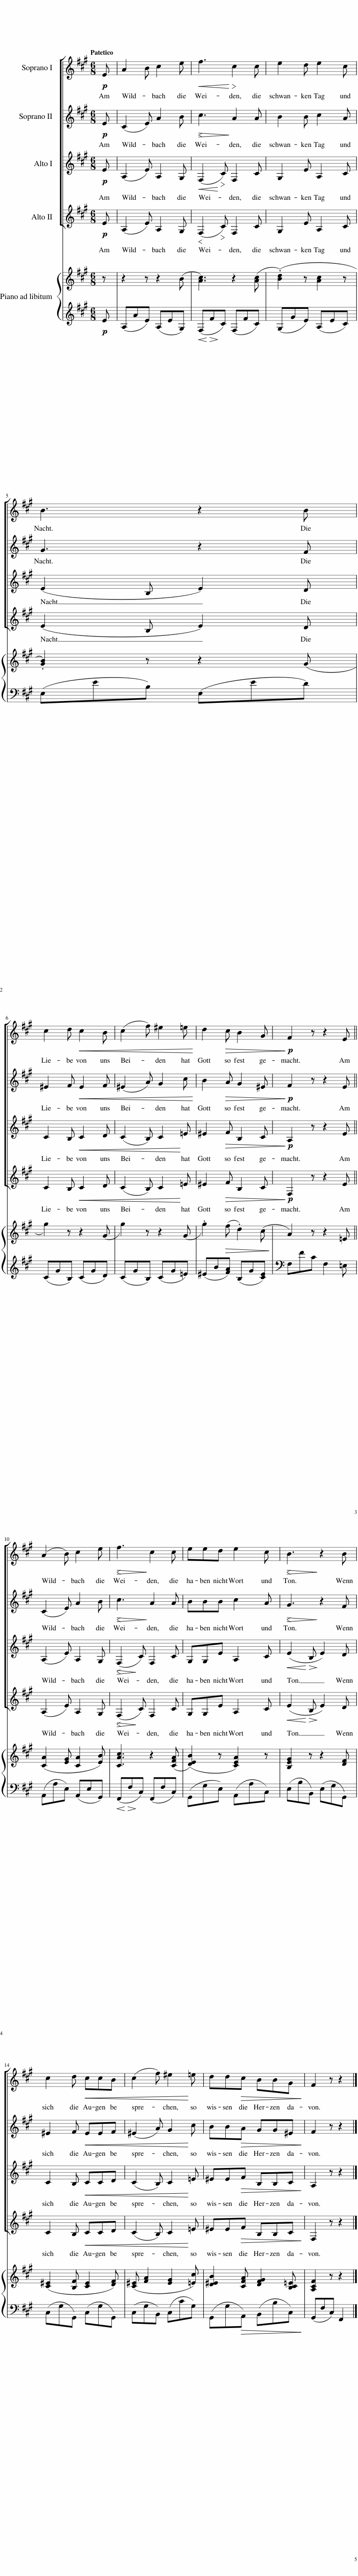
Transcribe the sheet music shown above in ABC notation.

X:1
%%score [ 1 2 3 4 ] { 5 | 6 }
L:1/8
Q:1/4=75
M:6/8
I:linebreak $
K:A
V:1 treble
V:2 treble
V:3 treble
V:4 treble
V:5 treble
V:6 treble
V:1
!p! E | A2 B c2 e |!<(! f3!<)!!>)!!>(! c2 c | e2 d e2 c |$ B3 z2 B |$ %5
 c2 d!<(! c2 B | (c2 f) ^e2 =e!<)! | d2!>(! c B2 G!>)! |!p! F2 z z2 E ||$ (A2 B) c2 e | %10
!<(!!>(! f3!>)! c2 c!<)! | eed e2 c |!<(!!>(! B3!>)! z2 B!<)! |$ c2 d!<(! ccB | (c2 f) ^e2!<)! =e | %15
 dd!>(!c BBG!>)! | F2 z z2 |] %17
V:2
!p! E | (C2 E) A2 B |!<(!!>(! c3!>)! A2 A!<)! | B2 B c2 A |$ G3 z2 F |$ %5
 ^E2 F!<(! E2 F | (^E2 A) G2 c!<)! | B2!>(! A G2 ^E!>)! |!p! F2 z z2 E ||$ (C2 E) A2 B | %10
!<(!!>(! c3!>)! A2 A!<)! | BBB c2 A |!<(!!>(! G3!>)! z2 F!<)! |$ ^E2 F!<(! EEF | (^E2 A) G2!<)! c | %15
 BB!>(!A GG^E!>)! | F2 z z2 |] %17
V:3
!p! E | (A,2 E) A,2 G, |!<(! (F,2!<)!!>)!!>(! C) F,2 C | G,2 E A,2 C |$ (E2 B, E2) D |$ %5
 C2 B,!<(! C2 D | (C2 B,) C2!<)! =E | ^E2!>(! F B,2 C!>)! |!p! A,2 z z2 E ||$ (A,2 E) A,2 G, | %10
!<(!!>(! (F,2!>)! C) F,2 C!<)! | G,G,E A,2 C |!<(! (E2!<)!!>(! B,!>)! E2) D |$ C2 B,!<(! CCD | (C2 B,) C2!<)! =E | %15
 ^EE!>(!F B,B,C!>)! | A,2 z z2 |] %17
V:4
!p! E | (A,2 E) A,2 G, |!<(! (F,2!>)!!>(! C) F,2 C!<)! | G,2 E A,2 C |$ (E2 B, E2) D |$ %5
 C2 B,!<(! C2 D | (C2 B,) C2!<)! =E | ^E2!>(! F B,2 C!>)! |!p! F,2 z z2 E ||$ (A,2 E) A,2 G, | %10
!<(!!>(! (F,2!>)! C) F,2 C!<)! | G,G,E A,2 C |!<(! (E2!<)!!>(! B,!>)! E2) D |$ C2 B,!<(! CCD | (C2 B,) C2!<)! =E | %15
 ^EE!>(!F B,B,C!>)! | F,2 z z2 |] %17
V:5
 z | z2 z z2 (B | [Ac]3) z2 ([Ac] | (.[Bd]2) z [Ac]2 z |$ .[GB]2) z z2 (G |$ %5
 g2) z z2 (G | g2) z z2 (G | .g2)!>(! (f .d2) (c!>)! | A2) z z2 =E ||$ ([CA]2 [EG] [CA]2 [EB]) | %10
 [CAc]3 z2 ([CFA] | ([DEB]2) z [CEA]2) z | [B,EG]2 z z2 [DF] |$ ([C^E]2 [B,F] [CE]2 [DF]) | ([C^E] [FA]2 [EG]2 [=Ec]) | %15
 [D^EB]2 [CFA] [DFG]2 [B,C=E] | [A,CF]2 z z2 |] %17
V:6
!p! E | (A,AE) (A,EG,) |!<(! (F,!<)!!>(!F!>)!C) (F,FC) | (G,GE) (A,EC) |$ (E,EB,) (E,ED) |$ %5
 (CGB,) (CGD) | (CGB,) (CG=E) | (^EB[FA]) (B,G[CE]) | F,FC F,2 =E, ||$ (A,,A,E,) (A,,E,G,,) | %10
!<(! (F,,!<)!!>(!F,!>)!C,) (F,,F,C,) | (G,,G,E,) (A,,A,C,) | (E,B,B,,) (E,G,G,,) |$ (C,G,G,,) (C,G,G,,) | (C,G,B,,) (C,CG,) | %15
 (G,,G,!>(!A,,) (B,,B,C,)!>)! | (G,,F,C,) F,,2 |] %17
